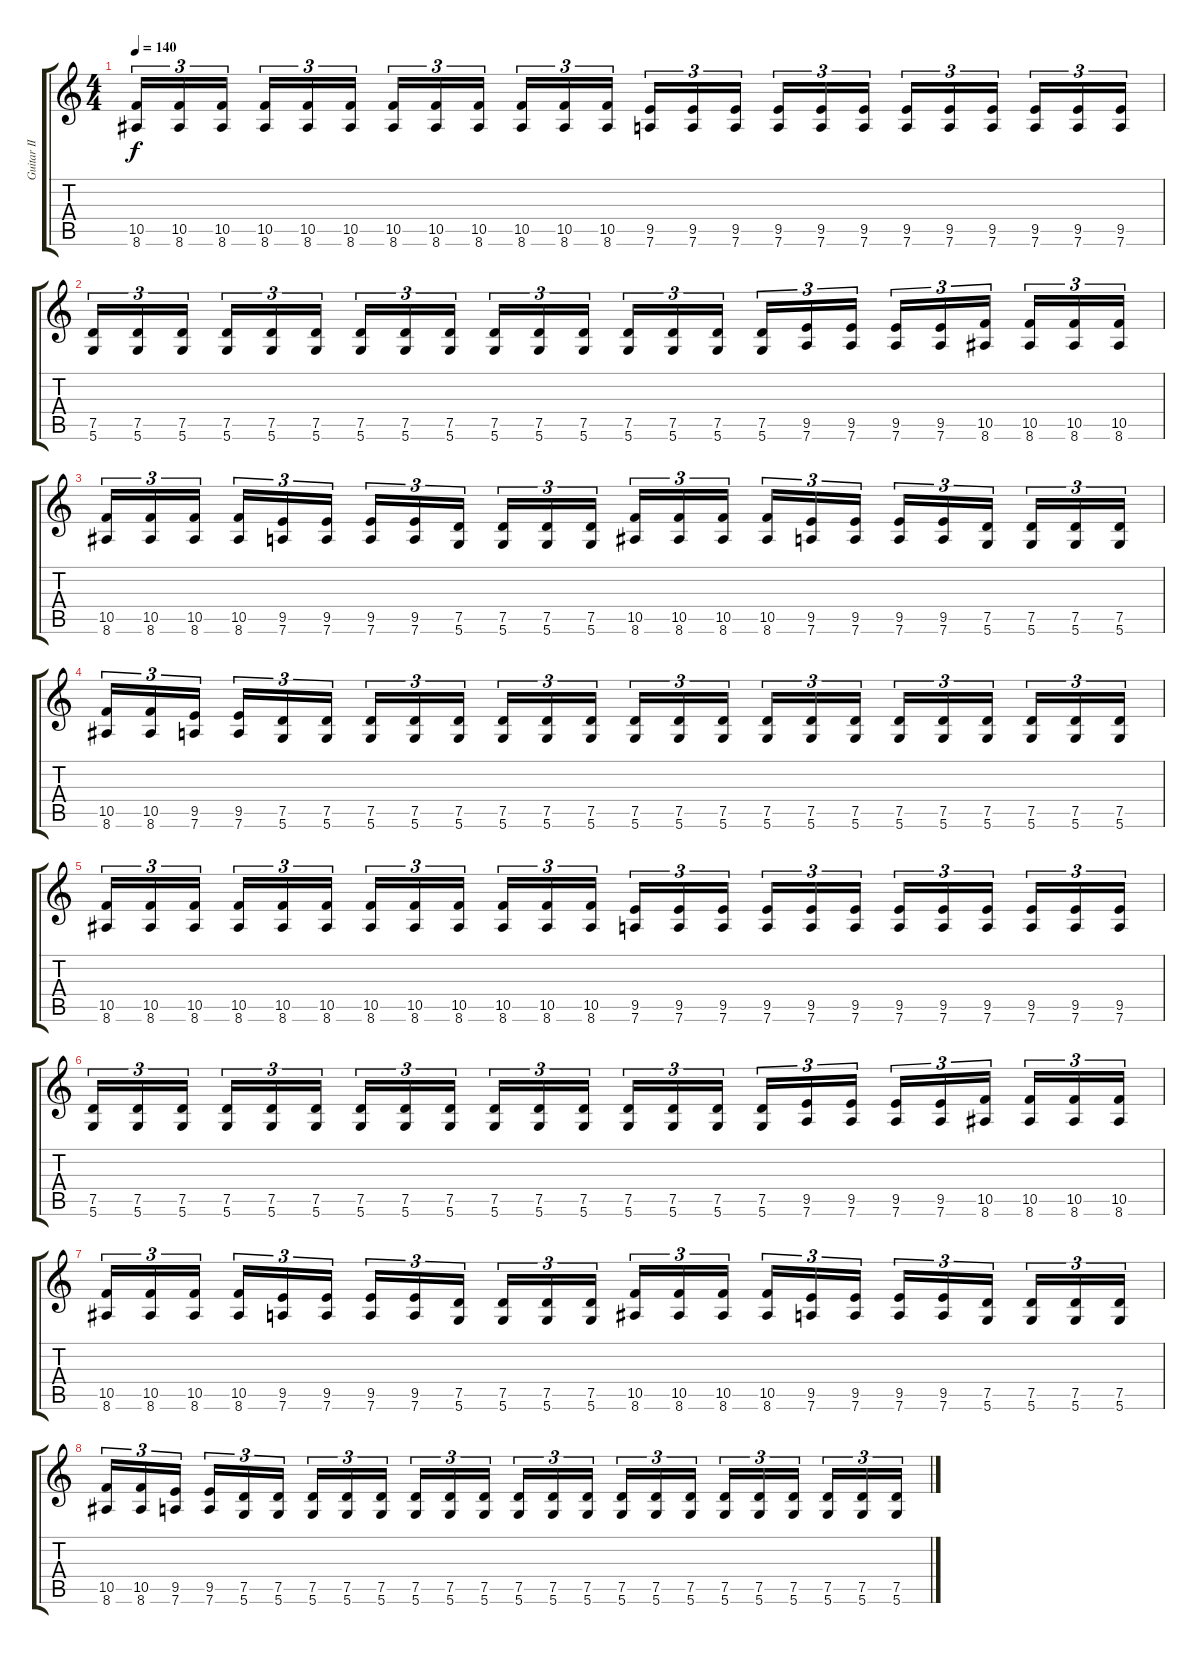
\track ("Guitar II" "Guitar II") {instrument distortionguitar}
\staff {score tabs}
\tuning (D4 A3 F3 C3 G2 D2) {hide}
\ts (4 4)
\tempo 140
\clef g2
\ks c
(10.5 8.6).16{tu (3 2) dy f} (10.5 8.6).16{tu (3 2)} (10.5 8.6).16{tu (3 2)} (10.5 8.6).16{tu (3 2)} (10.5 8.6).16{tu (3 2)} (10.5 8.6).16{tu (3 2)} (10.5 8.6).16{tu (3 2)} (10.5 8.6).16{tu (3 2)} (10.5 8.6).16{tu (3 2)} (10.5 8.6).16{tu (3 2)} (10.5 8.6).16{tu (3 2)} (10.5 8.6).16{tu (3 2)} (9.5 7.6).16{tu (3 2)} (9.5 7.6).16{tu (3 2)} (9.5 7.6).16{tu (3 2)} (9.5 7.6).16{tu (3 2)} (9.5 7.6).16{tu (3 2)} (9.5 7.6).16{tu (3 2)} (9.5 7.6).16{tu (3 2)} (9.5 7.6).16{tu (3 2)} (9.5 7.6).16{tu (3 2)} (9.5 7.6).16{tu (3 2)} (9.5 7.6).16{tu (3 2)} (9.5 7.6).16{tu (3 2)} |
(7.5 5.6).16{tu (3 2)} (7.5 5.6).16{tu (3 2)} (7.5 5.6).16{tu (3 2)} (7.5 5.6).16{tu (3 2)} (7.5 5.6).16{tu (3 2)} (7.5 5.6).16{tu (3 2)} (7.5 5.6).16{tu (3 2)} (7.5 5.6).16{tu (3 2)} (7.5 5.6).16{tu (3 2)} (7.5 5.6).16{tu (3 2)} (7.5 5.6).16{tu (3 2)} (7.5 5.6).16{tu (3 2)} (7.5 5.6).16{tu (3 2)} (7.5 5.6).16{tu (3 2)} (7.5 5.6).16{tu (3 2)} (7.5 5.6).16{tu (3 2)} (9.5 7.6).16{tu (3 2)} (9.5 7.6).16{tu (3 2)} (9.5 7.6).16{tu (3 2)} (9.5 7.6).16{tu (3 2)} (10.5 8.6).16{tu (3 2)} (10.5 8.6).16{tu (3 2)} (10.5 8.6).16{tu (3 2)} (10.5 8.6).16{tu (3 2)} |
(10.5 8.6).16{tu (3 2)} (10.5 8.6).16{tu (3 2)} (10.5 8.6).16{tu (3 2)} (10.5 8.6).16{tu (3 2)} (9.5 7.6).16{tu (3 2)} (9.5 7.6).16{tu (3 2)} (9.5 7.6).16{tu (3 2)} (9.5 7.6).16{tu (3 2)} (7.5 5.6).16{tu (3 2)} (7.5 5.6).16{tu (3 2)} (7.5 5.6).16{tu (3 2)} (7.5 5.6).16{tu (3 2)} (10.5 8.6).16{tu (3 2)} (10.5 8.6).16{tu (3 2)} (10.5 8.6).16{tu (3 2)} (10.5 8.6).16{tu (3 2)} (9.5 7.6).16{tu (3 2)} (9.5 7.6).16{tu (3 2)} (9.5 7.6).16{tu (3 2)} (9.5 7.6).16{tu (3 2)} (7.5 5.6).16{tu (3 2)} (7.5 5.6).16{tu (3 2)} (7.5 5.6).16{tu (3 2)} (7.5 5.6).16{tu (3 2)} |
(10.5 8.6).16{tu (3 2)} (10.5 8.6).16{tu (3 2)} (9.5 7.6).16{tu (3 2)} (9.5 7.6).16{tu (3 2)} (7.5 5.6).16{tu (3 2)} (7.5 5.6).16{tu (3 2)} (7.5 5.6).16{tu (3 2)} (7.5 5.6).16{tu (3 2)} (7.5 5.6).16{tu (3 2)} (7.5 5.6).16{tu (3 2)} (7.5 5.6).16{tu (3 2)} (7.5 5.6).16{tu (3 2)} (7.5 5.6).16{tu (3 2)} (7.5 5.6).16{tu (3 2)} (7.5 5.6).16{tu (3 2)} (7.5 5.6).16{tu (3 2)} (7.5 5.6).16{tu (3 2)} (7.5 5.6).16{tu (3 2)} (7.5 5.6).16{tu (3 2)} (7.5 5.6).16{tu (3 2)} (7.5 5.6).16{tu (3 2)} (7.5 5.6).16{tu (3 2)} (7.5 5.6).16{tu (3 2)} (7.5 5.6).16{tu (3 2)} |
(10.5 8.6).16{tu (3 2)} (10.5 8.6).16{tu (3 2)} (10.5 8.6).16{tu (3 2)} (10.5 8.6).16{tu (3 2)} (10.5 8.6).16{tu (3 2)} (10.5 8.6).16{tu (3 2)} (10.5 8.6).16{tu (3 2)} (10.5 8.6).16{tu (3 2)} (10.5 8.6).16{tu (3 2)} (10.5 8.6).16{tu (3 2)} (10.5 8.6).16{tu (3 2)} (10.5 8.6).16{tu (3 2)} (9.5 7.6).16{tu (3 2)} (9.5 7.6).16{tu (3 2)} (9.5 7.6).16{tu (3 2)} (9.5 7.6).16{tu (3 2)} (9.5 7.6).16{tu (3 2)} (9.5 7.6).16{tu (3 2)} (9.5 7.6).16{tu (3 2)} (9.5 7.6).16{tu (3 2)} (9.5 7.6).16{tu (3 2)} (9.5 7.6).16{tu (3 2)} (9.5 7.6).16{tu (3 2)} (9.5 7.6).16{tu (3 2)} |
(7.5 5.6).16{tu (3 2)} (7.5 5.6).16{tu (3 2)} (7.5 5.6).16{tu (3 2)} (7.5 5.6).16{tu (3 2)} (7.5 5.6).16{tu (3 2)} (7.5 5.6).16{tu (3 2)} (7.5 5.6).16{tu (3 2)} (7.5 5.6).16{tu (3 2)} (7.5 5.6).16{tu (3 2)} (7.5 5.6).16{tu (3 2)} (7.5 5.6).16{tu (3 2)} (7.5 5.6).16{tu (3 2)} (7.5 5.6).16{tu (3 2)} (7.5 5.6).16{tu (3 2)} (7.5 5.6).16{tu (3 2)} (7.5 5.6).16{tu (3 2)} (9.5 7.6).16{tu (3 2)} (9.5 7.6).16{tu (3 2)} (9.5 7.6).16{tu (3 2)} (9.5 7.6).16{tu (3 2)} (10.5 8.6).16{tu (3 2)} (10.5 8.6).16{tu (3 2)} (10.5 8.6).16{tu (3 2)} (10.5 8.6).16{tu (3 2)} |
(10.5 8.6).16{tu (3 2)} (10.5 8.6).16{tu (3 2)} (10.5 8.6).16{tu (3 2)} (10.5 8.6).16{tu (3 2)} (9.5 7.6).16{tu (3 2)} (9.5 7.6).16{tu (3 2)} (9.5 7.6).16{tu (3 2)} (9.5 7.6).16{tu (3 2)} (7.5 5.6).16{tu (3 2)} (7.5 5.6).16{tu (3 2)} (7.5 5.6).16{tu (3 2)} (7.5 5.6).16{tu (3 2)} (10.5 8.6).16{tu (3 2)} (10.5 8.6).16{tu (3 2)} (10.5 8.6).16{tu (3 2)} (10.5 8.6).16{tu (3 2)} (9.5 7.6).16{tu (3 2)} (9.5 7.6).16{tu (3 2)} (9.5 7.6).16{tu (3 2)} (9.5 7.6).16{tu (3 2)} (7.5 5.6).16{tu (3 2)} (7.5 5.6).16{tu (3 2)} (7.5 5.6).16{tu (3 2)} (7.5 5.6).16{tu (3 2)} |
(10.5 8.6).16{tu (3 2)} (10.5 8.6).16{tu (3 2)} (9.5 7.6).16{tu (3 2)} (9.5 7.6).16{tu (3 2)} (7.5 5.6).16{tu (3 2)} (7.5 5.6).16{tu (3 2)} (7.5 5.6).16{tu (3 2)} (7.5 5.6).16{tu (3 2)} (7.5 5.6).16{tu (3 2)} (7.5 5.6).16{tu (3 2)} (7.5 5.6).16{tu (3 2)} (7.5 5.6).16{tu (3 2)} (7.5 5.6).16{tu (3 2)} (7.5 5.6).16{tu (3 2)} (7.5 5.6).16{tu (3 2)} (7.5 5.6).16{tu (3 2)} (7.5 5.6).16{tu (3 2)} (7.5 5.6).16{tu (3 2)} (7.5 5.6).16{tu (3 2)} (7.5 5.6).16{tu (3 2)} (7.5 5.6).16{tu (3 2)} (7.5 5.6).16{tu (3 2)} (7.5 5.6).16{tu (3 2)} (7.5 5.6).16{tu (3 2)}
